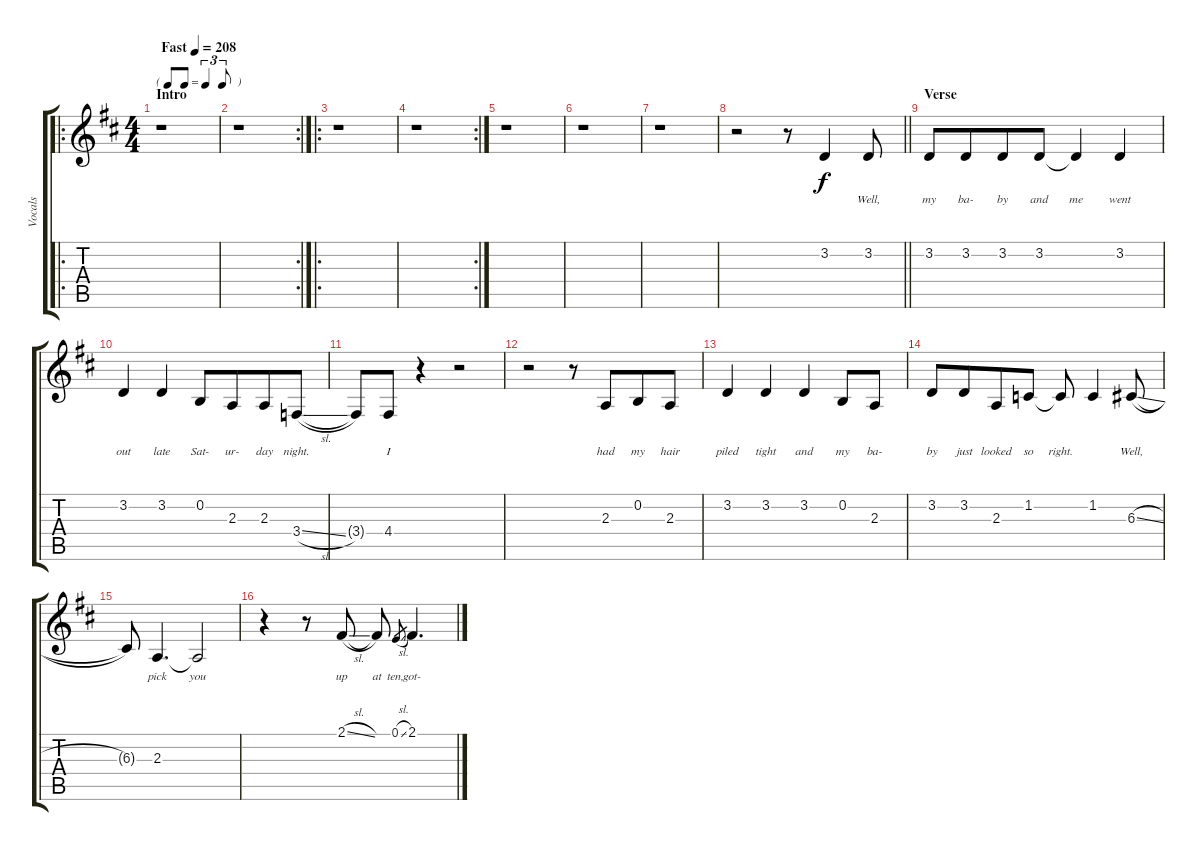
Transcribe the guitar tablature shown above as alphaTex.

\track ("Vocals" "Vocals") {instrument lead2sawtooth}
\staff {score tabs}
\tuning (E4 B3 G3 D3 A2 E2) {hide}
\ro
\ts (4 4)
\tf triplet8th
\section ("" "Intro")
\tempo (208 "Fast")
\clef g2
\ks d
r.1{dy f instrument lead2sawtooth} |
\rc 2
r.1 |
\ro
r.1 |
\rc 2
r.1 |
r.1 |
r.1 |
r.1 |
\barLineRight lightlight
r.2 r.8 3.2.4{lyrics (0 "") lyrics (1 "") lyrics (2 "") lyrics (3 "") lyrics (4 "")} 3.2.8{lyrics (0 "Well,") lyrics (1 "") lyrics (2 "") lyrics (3 "") lyrics (4 "")} |
\section ("" "Verse")
3.2.8{lyrics (0 "my") lyrics (1 "") lyrics (2 "") lyrics (3 "") lyrics (4 "")} 3.2.8{lyrics (0 "ba-") lyrics (1 "") lyrics (2 "") lyrics (3 "") lyrics (4 "") beam merge} 3.2.8{lyrics (0 "by") lyrics (1 "") lyrics (2 "") lyrics (3 "") lyrics (4 "")} 3.2.8{lyrics (0 "and") lyrics (1 "") lyrics (2 "") lyrics (3 "") lyrics (4 "")} 3.2{t}.4{lyrics (0 "me") lyrics (1 "") lyrics (2 "") lyrics (3 "") lyrics (4 "")} 3.2.4{lyrics (0 "went") lyrics (1 "") lyrics (2 "") lyrics (3 "") lyrics (4 "")} |
3.2.4{lyrics (0 "out") lyrics (1 "") lyrics (2 "") lyrics (3 "") lyrics (4 "")} 3.2.4{lyrics (0 "late") lyrics (1 "") lyrics (2 "") lyrics (3 "") lyrics (4 "")} 0.2.8{lyrics (0 "Sat-") lyrics (1 "") lyrics (2 "") lyrics (3 "") lyrics (4 "")} 2.3.8{lyrics (0 "ur-") lyrics (1 "") lyrics (2 "") lyrics (3 "") lyrics (4 "") beam merge} 2.3.8{lyrics (0 "day") lyrics (1 "") lyrics (2 "") lyrics (3 "") lyrics (4 "")} 3.4{sl}.8{lyrics (0 "night.") lyrics (1 "") lyrics (2 "") lyrics (3 "") lyrics (4 "")} |
3.4{t}.8{lyrics (0 "") lyrics (1 "") lyrics (2 "") lyrics (3 "") lyrics (4 "")} 4.4.8{lyrics (0 "I") lyrics (1 "") lyrics (2 "") lyrics (3 "") lyrics (4 "")} r.4 r.2 |
r.2 r.8 2.3.8{lyrics (0 "had") lyrics (1 "") lyrics (2 "") lyrics (3 "") lyrics (4 "") beam merge} 0.2.8{lyrics (0 "my") lyrics (1 "") lyrics (2 "") lyrics (3 "") lyrics (4 "")} 2.3.8{lyrics (0 "hair") lyrics (1 "") lyrics (2 "") lyrics (3 "") lyrics (4 "")} |
3.2.4{lyrics (0 "piled") lyrics (1 "") lyrics (2 "") lyrics (3 "") lyrics (4 "")} 3.2.4{lyrics (0 "tight") lyrics (1 "") lyrics (2 "") lyrics (3 "") lyrics (4 "")} 3.2.4{lyrics (0 "and") lyrics (1 "") lyrics (2 "") lyrics (3 "") lyrics (4 "")} 0.2.8{lyrics (0 "my") lyrics (1 "") lyrics (2 "") lyrics (3 "") lyrics (4 "")} 2.3.8{lyrics (0 "ba-") lyrics (1 "") lyrics (2 "") lyrics (3 "") lyrics (4 "")} |
3.2.8{lyrics (0 "by") lyrics (1 "") lyrics (2 "") lyrics (3 "") lyrics (4 "")} 3.2.8{lyrics (0 "just") lyrics (1 "") lyrics (2 "") lyrics (3 "") lyrics (4 "") beam merge} 2.3.8{lyrics (0 "looked") lyrics (1 "") lyrics (2 "") lyrics (3 "") lyrics (4 "")} 1.2.8{lyrics (0 "so") lyrics (1 "") lyrics (2 "") lyrics (3 "") lyrics (4 "")} 1.2{t}.8{lyrics (0 "right.") lyrics (1 "") lyrics (2 "") lyrics (3 "") lyrics (4 "")} 1.2.4{lyrics (0 "") lyrics (1 "") lyrics (2 "") lyrics (3 "") lyrics (4 "")} 6.3{sl}.8{lyrics (0 "Well,") lyrics (1 "") lyrics (2 "") lyrics (3 "") lyrics (4 "")} |
6.3{t}.8{lyrics (0 "") lyrics (1 "") lyrics (2 "") lyrics (3 "") lyrics (4 "")} 2.3.4{d lyrics (0 "pick") lyrics (1 "") lyrics (2 "") lyrics (3 "") lyrics (4 "")} 2.3{t}.2{lyrics (0 "you") lyrics (1 "") lyrics (2 "") lyrics (3 "") lyrics (4 "")} |
r.4 r.8 2.1{sl}.8{lyrics (0 "up") lyrics (1 "") lyrics (2 "") lyrics (3 "") lyrics (4 "")} 2.1{t}.8{lyrics (0 "at") lyrics (1 "") lyrics (2 "") lyrics (3 "") lyrics (4 "")} 0.1{sl}.8{lyrics (0 "ten,") lyrics (1 "") lyrics (2 "") lyrics (3 "") lyrics (4 "") gr} 2.1.4{d lyrics (0 "got-") lyrics (1 "") lyrics (2 "") lyrics (3 "") lyrics (4 "")}
